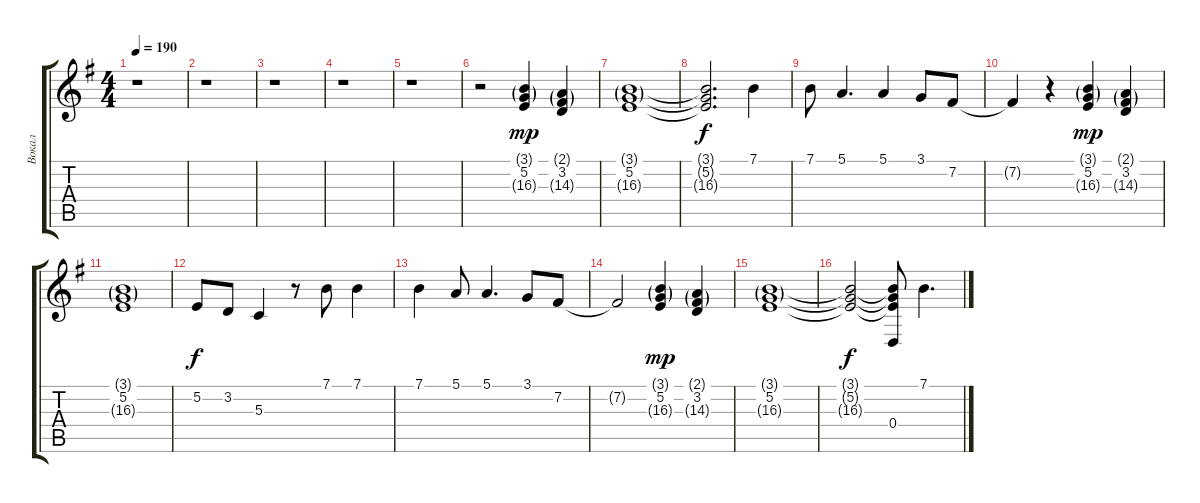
\track ("Вокал" "Вокал") {instrument oboe}
\staff {score tabs}
\tuning (E4 B3 G3 D3 A2 E2) {hide}
\ts (4 4)
\tempo 190
\clef g2
\ks g
r.1{dy f} |
r.1 |
r.1 |
r.1 |
r.1 |
r.2 (3.1{g} 5.2 16.3{g}).4{dy mp} (2.1{g} 3.2 14.3{g}).4 |
(3.1{g} 5.2 16.3{g}).1 |
(3.1{t} 5.2{t} 16.3{t}).2{d dy f} 7.1.4 |
7.1.8 5.1.4{d} 5.1.4 3.1.8 7.2.8 |
7.2{t}.4 r.4 (3.1{g} 5.2 16.3{g}).4{dy mp} (2.1{g} 3.2 14.3{g}).4 |
(3.1{g} 5.2 16.3{g}).1 |
5.2.8{dy f} 3.2.8 5.3.4 r.8 7.1.8 7.1.4 |
7.1.4 5.1.8 5.1.4{d} 3.1.8 7.2.8 |
7.2{t}.2 (3.1{g} 5.2 16.3{g}).4{dy mp} (2.1{g} 3.2 14.3{g}).4 |
(3.1{g} 5.2 16.3{g}).1 |
(3.1{t} 5.2{t} 16.3{t}).2{dy f} (3.1{t} 5.2{t} 16.3{t} 0.4).8 7.1.4{d}
